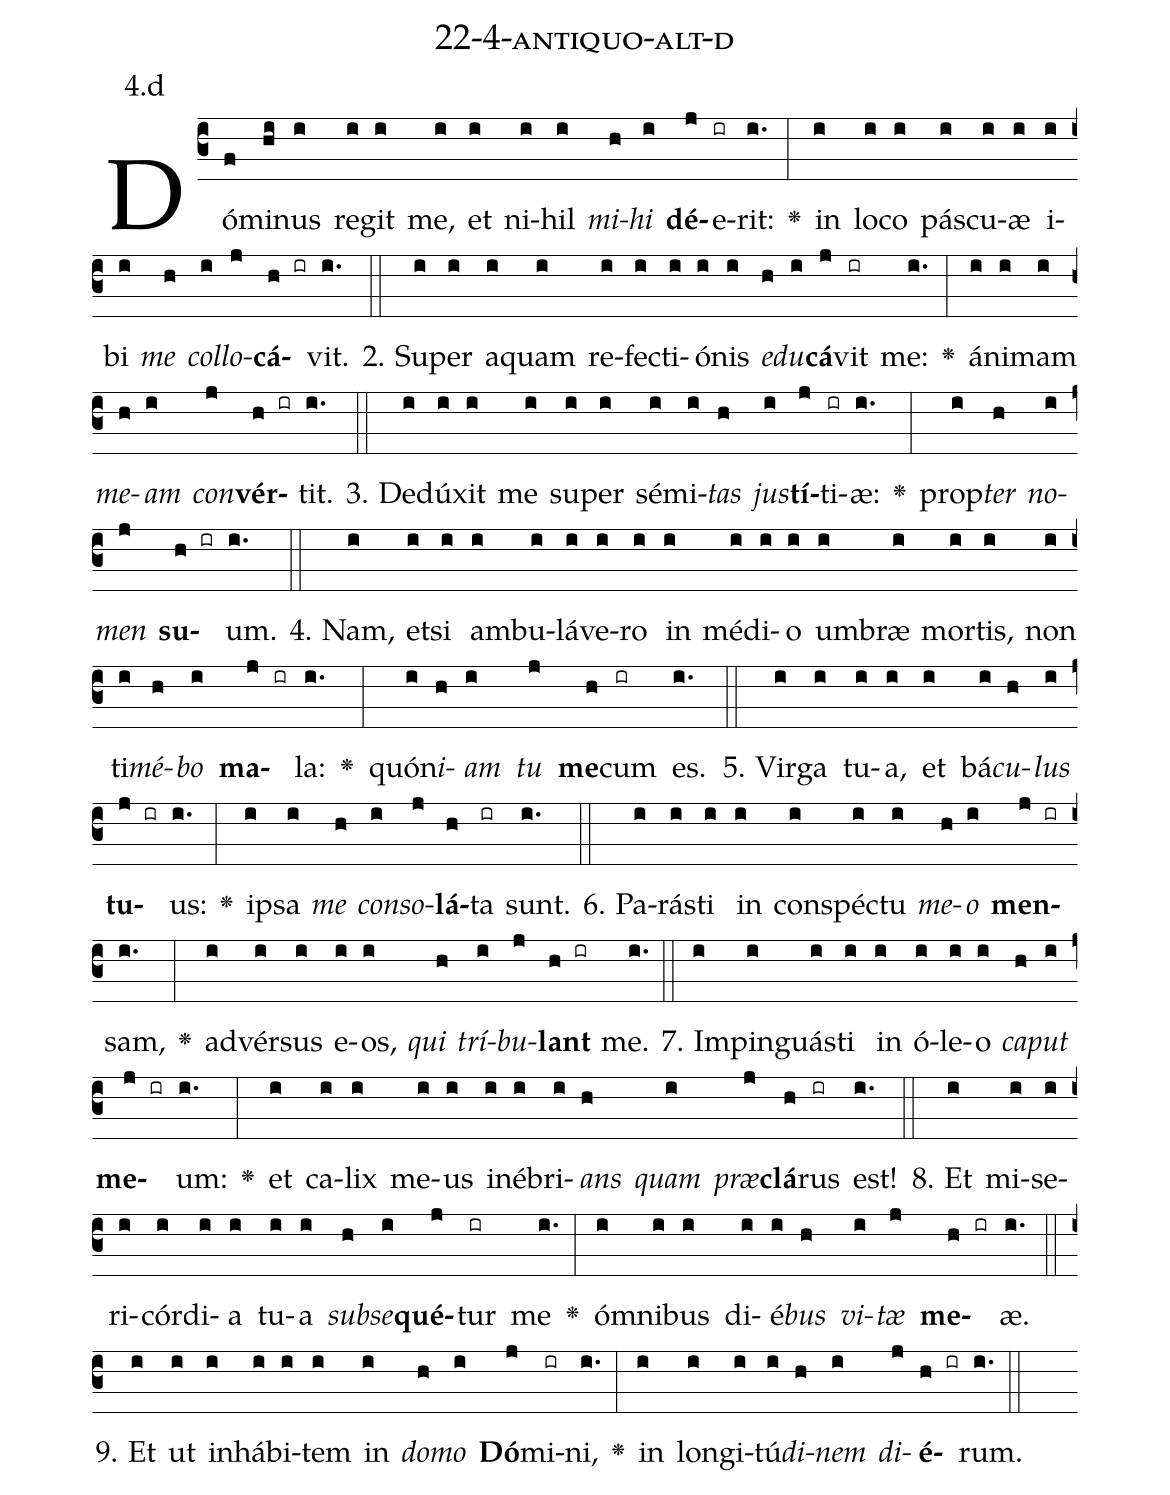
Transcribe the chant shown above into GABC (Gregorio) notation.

name: 22-4-antiquo-alt-d;
annotation: 4.d;
%%
(c3)Dó(f)mi(hi)nus(i) re(i)git(i) me,(i) et(i) ni(i)hil(i) <i>mi</i>(h)<i>hi</i>(i) <b>dé</b>(j)e(ir)rit:(i.) <v>\greheightstar</v>(:) in(i) lo(i)co(i) pás(i)cu(i)æ(i) i(i)bi(i) <i>me</i>(h) <i>col</i>(i)<i>lo</i>(j)<b>cá</b>(h ir)vit.(i.) (::)
2. Su(i)per(i) a(i)quam(i) re(i)fec(i)ti(i)ó(i)nis(i) <i>e</i>(h)<i>du</i>(i)<b>cá</b>(j)vit(ir) me:(i.) <v>\greheightstar</v>(:) á(i)ni(i)mam(i) <i>me</i>(h)<i>am</i>(i) <i>con</i>(j)<b>vér</b>(h ir)tit.(i.) (::)
3. De(i)dú(i)xit(i) me(i) su(i)per(i) sé(i)mi(i)<i>tas</i>(h) <i>jus</i>(i)<b>tí</b>(j)ti(ir)æ:(i.) <v>\greheightstar</v>(:) prop(i)<i>ter</i>(h) <i>no</i>(i)<i>men</i>(j) <b>su</b>(h ir)um.(i.) (::)
4. Nam,(i) et(i)si(i) am(i)bu(i)lá(i)ve(i)ro(i) in(i) mé(i)di(i)o(i) um(i)bræ(i) mor(i)tis,(i) non(i) ti(i)<i>mé</i>(h)<i>bo</i>(i) <b>ma</b>(j ir)la:(i.) <v>\greheightstar</v>(:) quón(i)<i>i</i>(h)<i>am</i>(i) <i>tu</i>(j) <b>me</b>(h)cum(ir) es.(i.) (::)
5. Vir(i)ga(i) tu(i)a,(i) et(i) bá(i)<i>cu</i>(h)<i>lus</i>(i) <b>tu</b>(j ir)us:(i.) <v>\greheightstar</v>(:) ip(i)sa(i) <i>me</i>(h) <i>con</i>(i)<i>so</i>(j)<b>lá</b>(h)ta(ir) sunt.(i.) (::)
6. Pa(i)rás(i)ti(i) in(i) con(i)spéc(i)tu(i) <i>me</i>(h)<i>o</i>(i) <b>men</b>(j ir)sam,(i.) <v>\greheightstar</v>(:) ad(i)vér(i)sus(i) e(i)os,(i) <i>qui</i>(h) <i>trí</i>(i)<i>bu</i>(j)<b>lant</b>(h ir) me.(i.) (::)
7. Im(i)pin(i)guás(i)ti(i) in(i) ó(i)le(i)o(i) <i>ca</i>(h)<i>put</i>(i) <b>me</b>(j ir)um:(i.) <v>\greheightstar</v>(:) et(i) ca(i)lix(i) me(i)us(i) in(i)é(i)bri(i)<i>ans</i>(h) <i>quam</i>(i) <i>præ</i>(j)<b>clá</b>(h)rus(ir) est!(i.) (::)
8. Et(i) mi(i)se(i)ri(i)cór(i)di(i)a(i) tu(i)a(i) <i>sub</i>(h)<i>se</i>(i)<b>qué</b>(j)tur(ir) me(i.) <v>\greheightstar</v>(:) óm(i)ni(i)bus(i) di(i)é(i)<i>bus</i>(h) <i>vi</i>(i)<i>tæ</i>(j) <b>me</b>(h ir)æ.(i.) (::)
9. Et(i) ut(i) in(i)há(i)bi(i)tem(i) in(i) <i>do</i>(h)<i>mo</i>(i) <b>Dó</b>(j)mi(ir)ni,(i.) <v>\greheightstar</v>(:) in(i) lon(i)gi(i)tú(i)<i>di</i>(h)<i>nem</i>(i) <i>di</i>(j)<b>é</b>(h ir)rum.(i.) (::)
